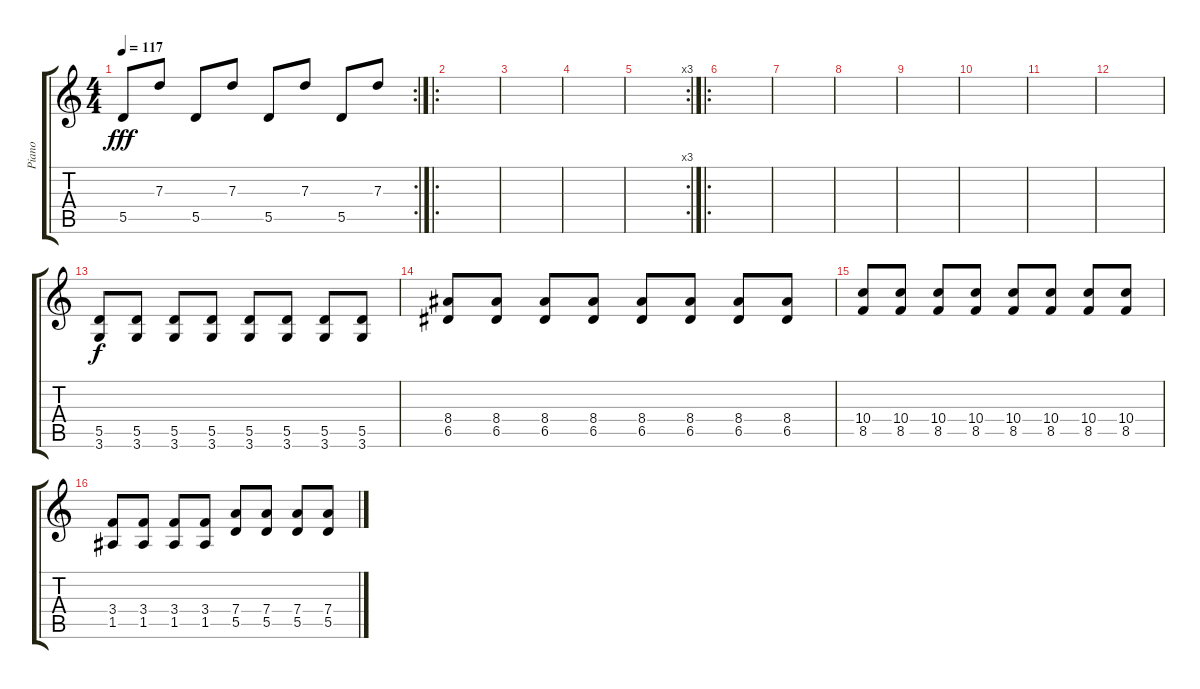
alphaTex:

\track ("Piano" "Piano") {instrument brightacousticpiano}
\staff {score tabs}
\tuning (E5 B4 G4 D4 A3 E3) {hide}
\rc 2
\ts (4 4)
\tempo 117
\clef g2
\ks c
5.5.8{dy fff} 7.3.8 5.5.8 7.3.8 5.5.8 7.3.8 5.5.8 7.3.8 |
\ro
|
|
|
\rc 3
|
\ro
|
|
|
|
|
|
|
(5.5 3.6).8{dy f} (5.5 3.6).8 (5.5 3.6).8 (5.5 3.6).8 (5.5 3.6).8 (5.5 3.6).8 (5.5 3.6).8 (5.5 3.6).8 |
(8.4 6.5).8 (8.4 6.5).8 (8.4 6.5).8 (8.4 6.5).8 (8.4 6.5).8 (8.4 6.5).8 (8.4 6.5).8 (8.4 6.5).8 |
(10.4 8.5).8 (10.4 8.5).8 (10.4 8.5).8 (10.4 8.5).8 (10.4 8.5).8 (10.4 8.5).8 (10.4 8.5).8 (10.4 8.5).8 |
(3.4 1.5).8 (3.4 1.5).8 (3.4 1.5).8 (3.4 1.5).8 (7.4 5.5).8 (7.4 5.5).8 (7.4 5.5).8 (7.4 5.5).8
